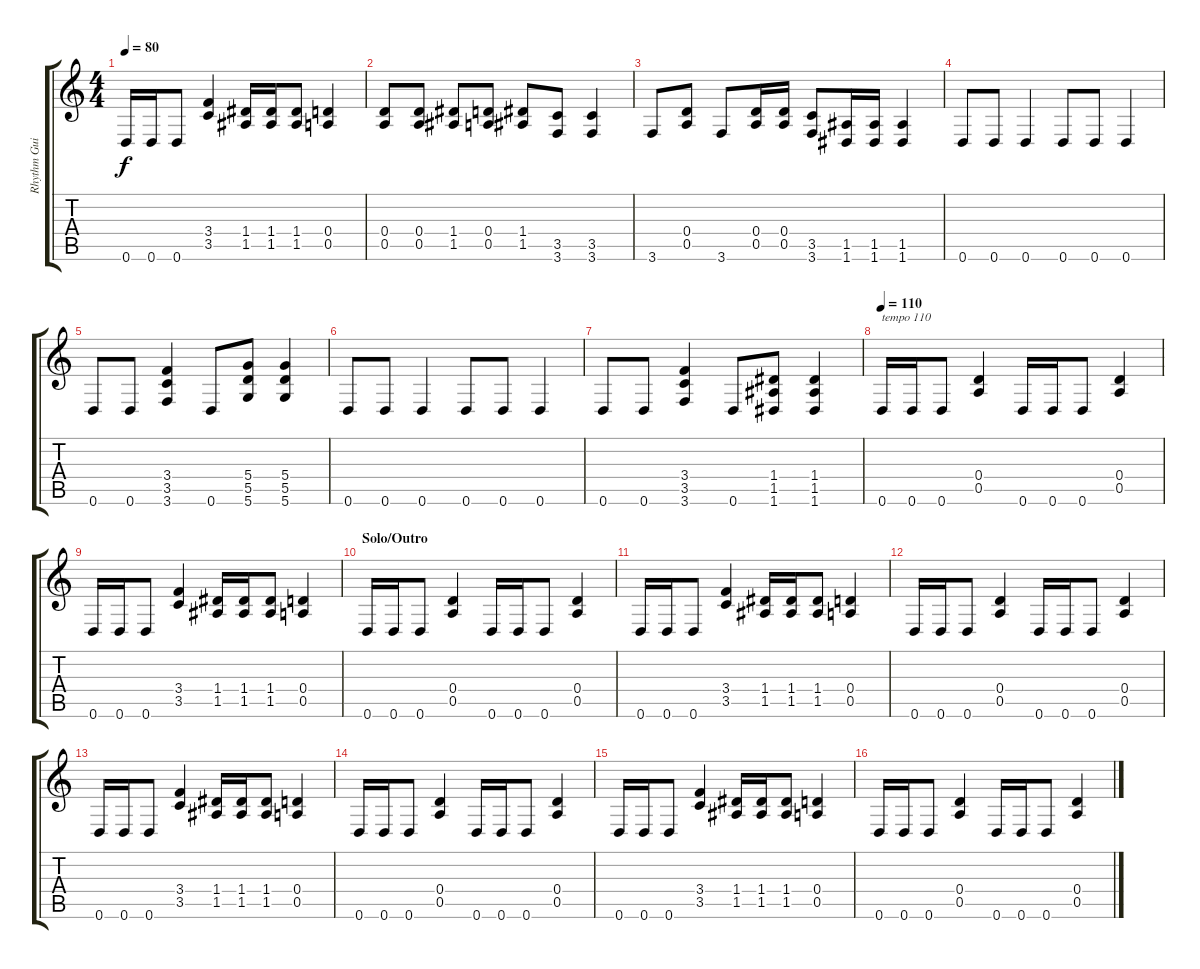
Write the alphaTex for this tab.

\track ("Rhythm Guitar" "Rhythm Gui") {instrument distortionguitar}
\staff {score tabs}
\tuning (E4 B3 G3 D3 A2 D2) {hide}
\ts (4 4)
\tempo 80
\clef g2
\ks c
0.6.16{dy f} 0.6.16 0.6.8 (3.4 3.5).4 (1.4 1.5).16 (1.4 1.5).16 (1.4 1.5).8 (0.4 0.5).4 |
(0.4 0.5).8 (0.4 0.5).8 (1.4 1.5).8 (0.4 0.5).8 (1.4 1.5).8 (3.5 3.6).8 (3.5 3.6).4 |
3.6.8 (0.4 0.5).8 3.6.8 (0.4 0.5).16 (0.4 0.5).16 (3.5 3.6).8 (1.5 1.6).16 (1.5 1.6).16 (1.5 1.6).4 |
0.6.8 0.6.8 0.6.4 0.6.8 0.6.8 0.6.4 |
0.6.8 0.6.8 (3.4 3.5 3.6).4 0.6.8 (5.4 5.5 5.6).8 (5.4 5.5 5.6).4 |
0.6.8 0.6.8 0.6.4 0.6.8 0.6.8 0.6.4 |
0.6.8 0.6.8 (3.4 3.5 3.6).4 0.6.8 (1.4 1.5 1.6).8 (1.4 1.5 1.6).4 |
\tempo 110
0.6.16{txt "tempo 110"} 0.6.16 0.6.8 (0.4 0.5).4 0.6.16 0.6.16 0.6.8 (0.4 0.5).4 |
0.6.16 0.6.16 0.6.8 (3.4 3.5).4 (1.4 1.5).16 (1.4 1.5).16 (1.4 1.5).8 (0.4 0.5).4 |
\section ("" "Solo/Outro")
0.6.16 0.6.16 0.6.8 (0.4 0.5).4 0.6.16 0.6.16 0.6.8 (0.4 0.5).4 |
0.6.16 0.6.16 0.6.8 (3.4 3.5).4 (1.4 1.5).16 (1.4 1.5).16 (1.4 1.5).8 (0.4 0.5).4 |
0.6.16 0.6.16 0.6.8 (0.4 0.5).4 0.6.16 0.6.16 0.6.8 (0.4 0.5).4 |
0.6.16 0.6.16 0.6.8 (3.4 3.5).4 (1.4 1.5).16 (1.4 1.5).16 (1.4 1.5).8 (0.4 0.5).4 |
0.6.16 0.6.16 0.6.8 (0.4 0.5).4 0.6.16 0.6.16 0.6.8 (0.4 0.5).4 |
0.6.16 0.6.16 0.6.8 (3.4 3.5).4 (1.4 1.5).16 (1.4 1.5).16 (1.4 1.5).8 (0.4 0.5).4 |
0.6.16 0.6.16 0.6.8 (0.4 0.5).4 0.6.16 0.6.16 0.6.8 (0.4 0.5).4
